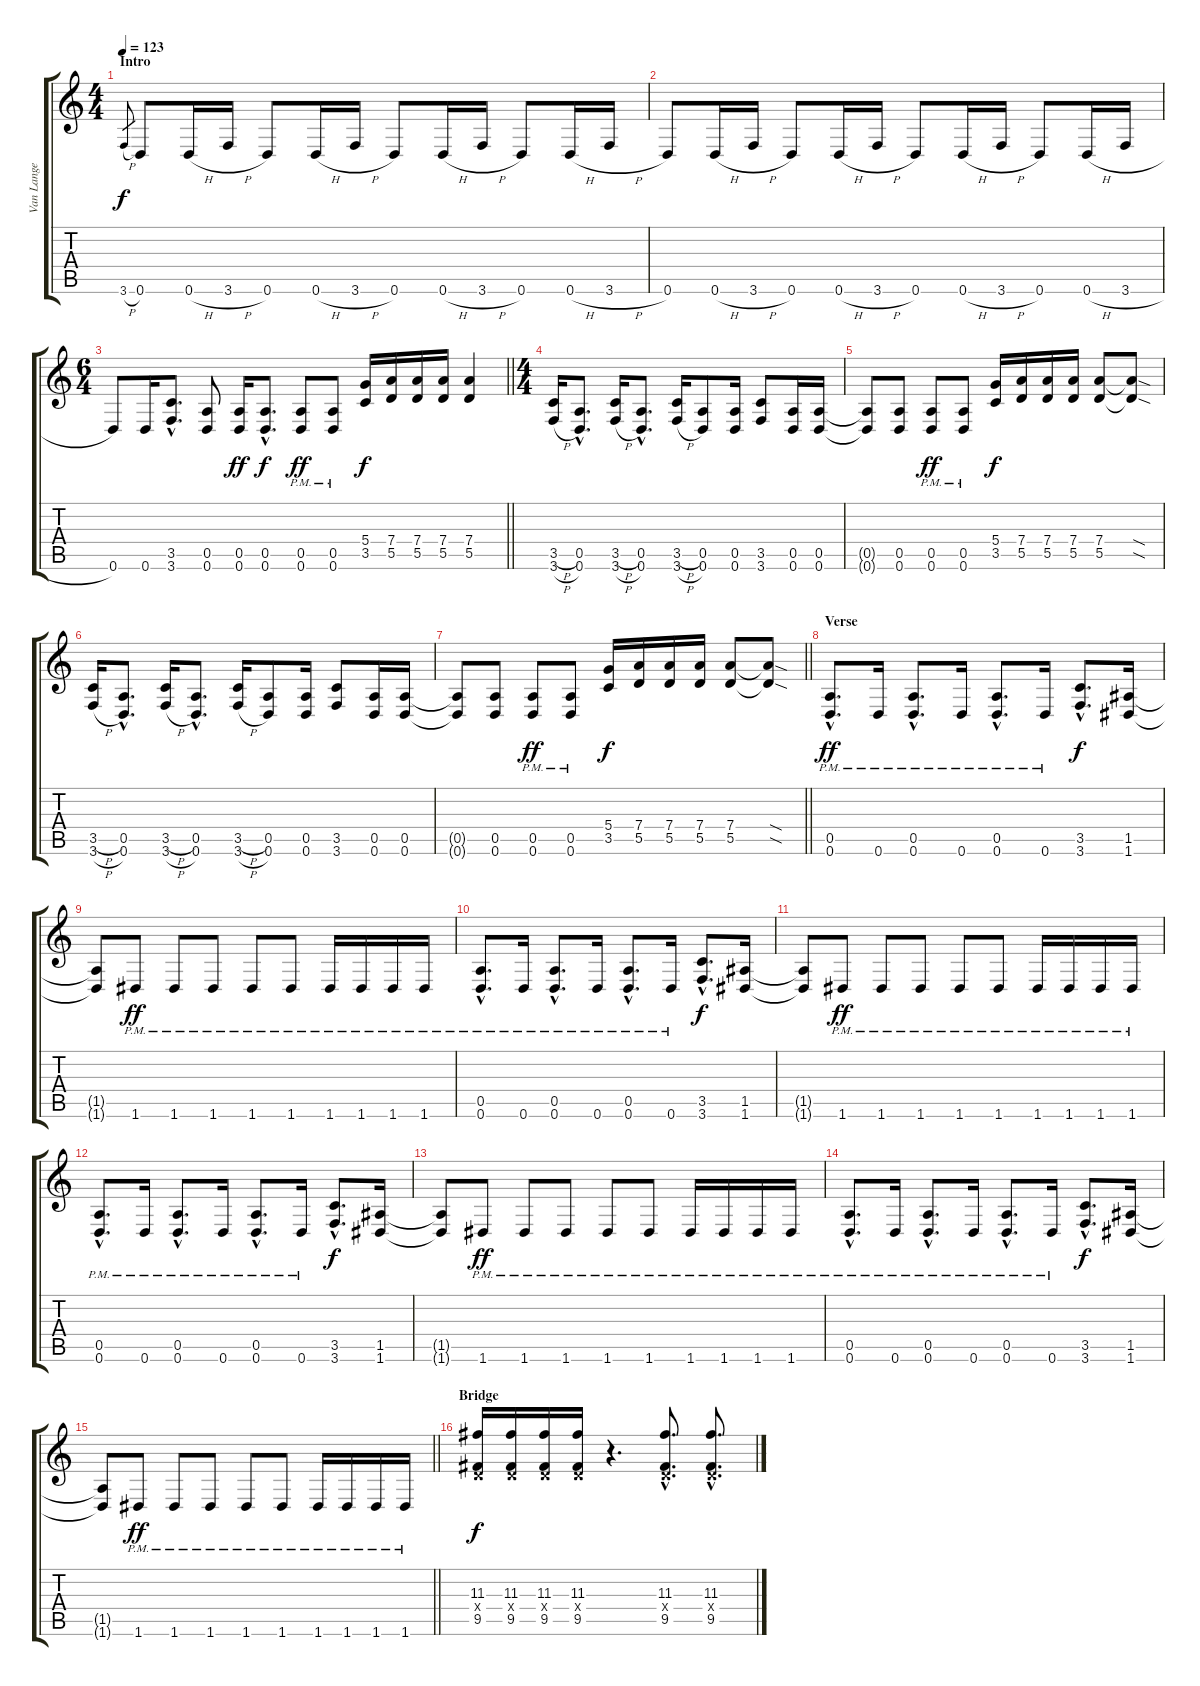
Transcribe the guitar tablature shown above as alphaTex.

\track ("Van Lange" "Van Lange") {instrument distortionguitar}
\staff {score tabs}
\tuning (E4 B3 G3 D3 A2 D2) {hide}
\ts (4 4)
\section ("" "Intro")
\tempo 123
\clef g2
\ks c
3.6{h}.8{gr dy f instrument distortionguitar} 0.6.8 0.6{h}.16 3.6{h}.16 0.6.8 0.6{h}.16 3.6{h}.16 0.6.8 0.6{h}.16 3.6{h}.16 0.6.8 0.6{h}.16 3.6{h}.16 |
0.6.8 0.6{h}.16 3.6{h}.16 0.6.8 0.6{h}.16 3.6{h}.16 0.6.8 0.6{h}.16 3.6{h}.16 0.6.8 0.6{h}.16 3.6{h}.16 |
\ts (6 4)
\barLineRight lightlight
0.6.8 0.6.16 (3.5{hac} 3.6{hac}).8{d} (0.5 0.6).8 (0.5 0.6).16{dy ff} (0.5{hac} 0.6{hac}).8{d dy f} (0.5{pm} 0.6{pm}).8{dy ff} (0.5{pm} 0.6{pm}).8 (5.4 3.5).16{dy f} (7.4 5.5).16 (7.4 5.5).16 (7.4 5.5).16 (7.4 5.5).4 |
\ts (4 4)
(3.5{h} 3.6{h}).16 (0.5{hac} 0.6{hac}).8{d} (3.5{h} 3.6{h}).16 (0.5{hac} 0.6{hac}).8{d} (3.5{h} 3.6{h}).16 (0.5 0.6).8 (0.5 0.6).16 (3.5 3.6).8 (0.5 0.6).16 (0.5 0.6).16 |
(0.5{t} 0.6{t}).8 (0.5 0.6).8 (0.5{pm} 0.6{pm}).8{dy ff} (0.5{pm} 0.6{pm}).8 (5.4 3.5).16{dy f} (7.4 5.5).16 (7.4 5.5).16 (7.4 5.5).16 (7.4 5.5).8 (7.4{sod t} 5.5{sod t}).8 |
(3.5{h} 3.6{h}).16 (0.5{hac} 0.6{hac}).8{d} (3.5{h} 3.6{h}).16 (0.5{hac} 0.6{hac}).8{d} (3.5{h} 3.6{h}).16 (0.5 0.6).8 (0.5 0.6).16 (3.5 3.6).8 (0.5 0.6).16 (0.5 0.6).16 |
\barLineRight lightlight
(0.5{t} 0.6{t}).8 (0.5 0.6).8 (0.5{pm} 0.6{pm}).8{dy ff} (0.5{pm} 0.6{pm}).8 (5.4 3.5).16{dy f} (7.4 5.5).16 (7.4 5.5).16 (7.4 5.5).16 (7.4 5.5).8 (7.4{sod t} 5.5{sod t}).8 |
\section ("" "Verse")
(0.5{hac pm} 0.6{hac pm}).8{d dy ff} 0.6{pm}.16 (0.5{hac pm} 0.6{hac pm}).8{d} 0.6{pm}.16 (0.5{hac pm} 0.6{hac pm}).8{d} 0.6{pm}.16 (3.5{hac} 3.6{hac}).8{d dy f} (1.5 1.6).16 |
(1.5{t} 1.6{t}).8 1.6{pm}.8{dy ff} 1.6{pm}.8 1.6{pm}.8 1.6{pm}.8 1.6{pm}.8 1.6{pm}.16 1.6{pm}.16 1.6{pm}.16 1.6{pm}.16 |
(0.5{hac pm} 0.6{hac pm}).8{d} 0.6{pm}.16 (0.5{hac pm} 0.6{hac pm}).8{d} 0.6{pm}.16 (0.5{hac pm} 0.6{hac pm}).8{d} 0.6{pm}.16 (3.5{hac} 3.6{hac}).8{d dy f} (1.5 1.6).16 |
(1.5{t} 1.6{t}).8 1.6{pm}.8{dy ff} 1.6{pm}.8 1.6{pm}.8 1.6{pm}.8 1.6{pm}.8 1.6{pm}.16 1.6{pm}.16 1.6{pm}.16 1.6{pm}.16 |
(0.5{hac pm} 0.6{hac pm}).8{d} 0.6{pm}.16 (0.5{hac pm} 0.6{hac pm}).8{d} 0.6{pm}.16 (0.5{hac pm} 0.6{hac pm}).8{d} 0.6{pm}.16 (3.5{hac} 3.6{hac}).8{d dy f} (1.5 1.6).16 |
(1.5{t} 1.6{t}).8 1.6{pm}.8{dy ff} 1.6{pm}.8 1.6{pm}.8 1.6{pm}.8 1.6{pm}.8 1.6{pm}.16 1.6{pm}.16 1.6{pm}.16 1.6{pm}.16 |
(0.5{hac pm} 0.6{hac pm}).8{d} 0.6{pm}.16 (0.5{hac pm} 0.6{hac pm}).8{d} 0.6{pm}.16 (0.5{hac pm} 0.6{hac pm}).8{d} 0.6{pm}.16 (3.5{hac} 3.6{hac}).8{d dy f} (1.5 1.6).16 |
\barLineRight lightlight
(1.5{t} 1.6{t}).8 1.6{pm}.8{dy ff} 1.6{pm}.8 1.6{pm}.8 1.6{pm}.8 1.6{pm}.8 1.6{pm}.16 1.6{pm}.16 1.6{pm}.16 1.6{pm}.16 |
\section ("" "Bridge")
(11.3 0.4{x} 9.5).16{dy f} (11.3 0.4{x} 9.5).16 (11.3 0.4{x} 9.5).16 (11.3 0.4{x} 9.5).16 r.4{d} (11.3{hac} 0.4{hac x} 9.5{hac}).8{d} (11.3{hac} 0.4{hac x} 9.5{hac}).8{d}
